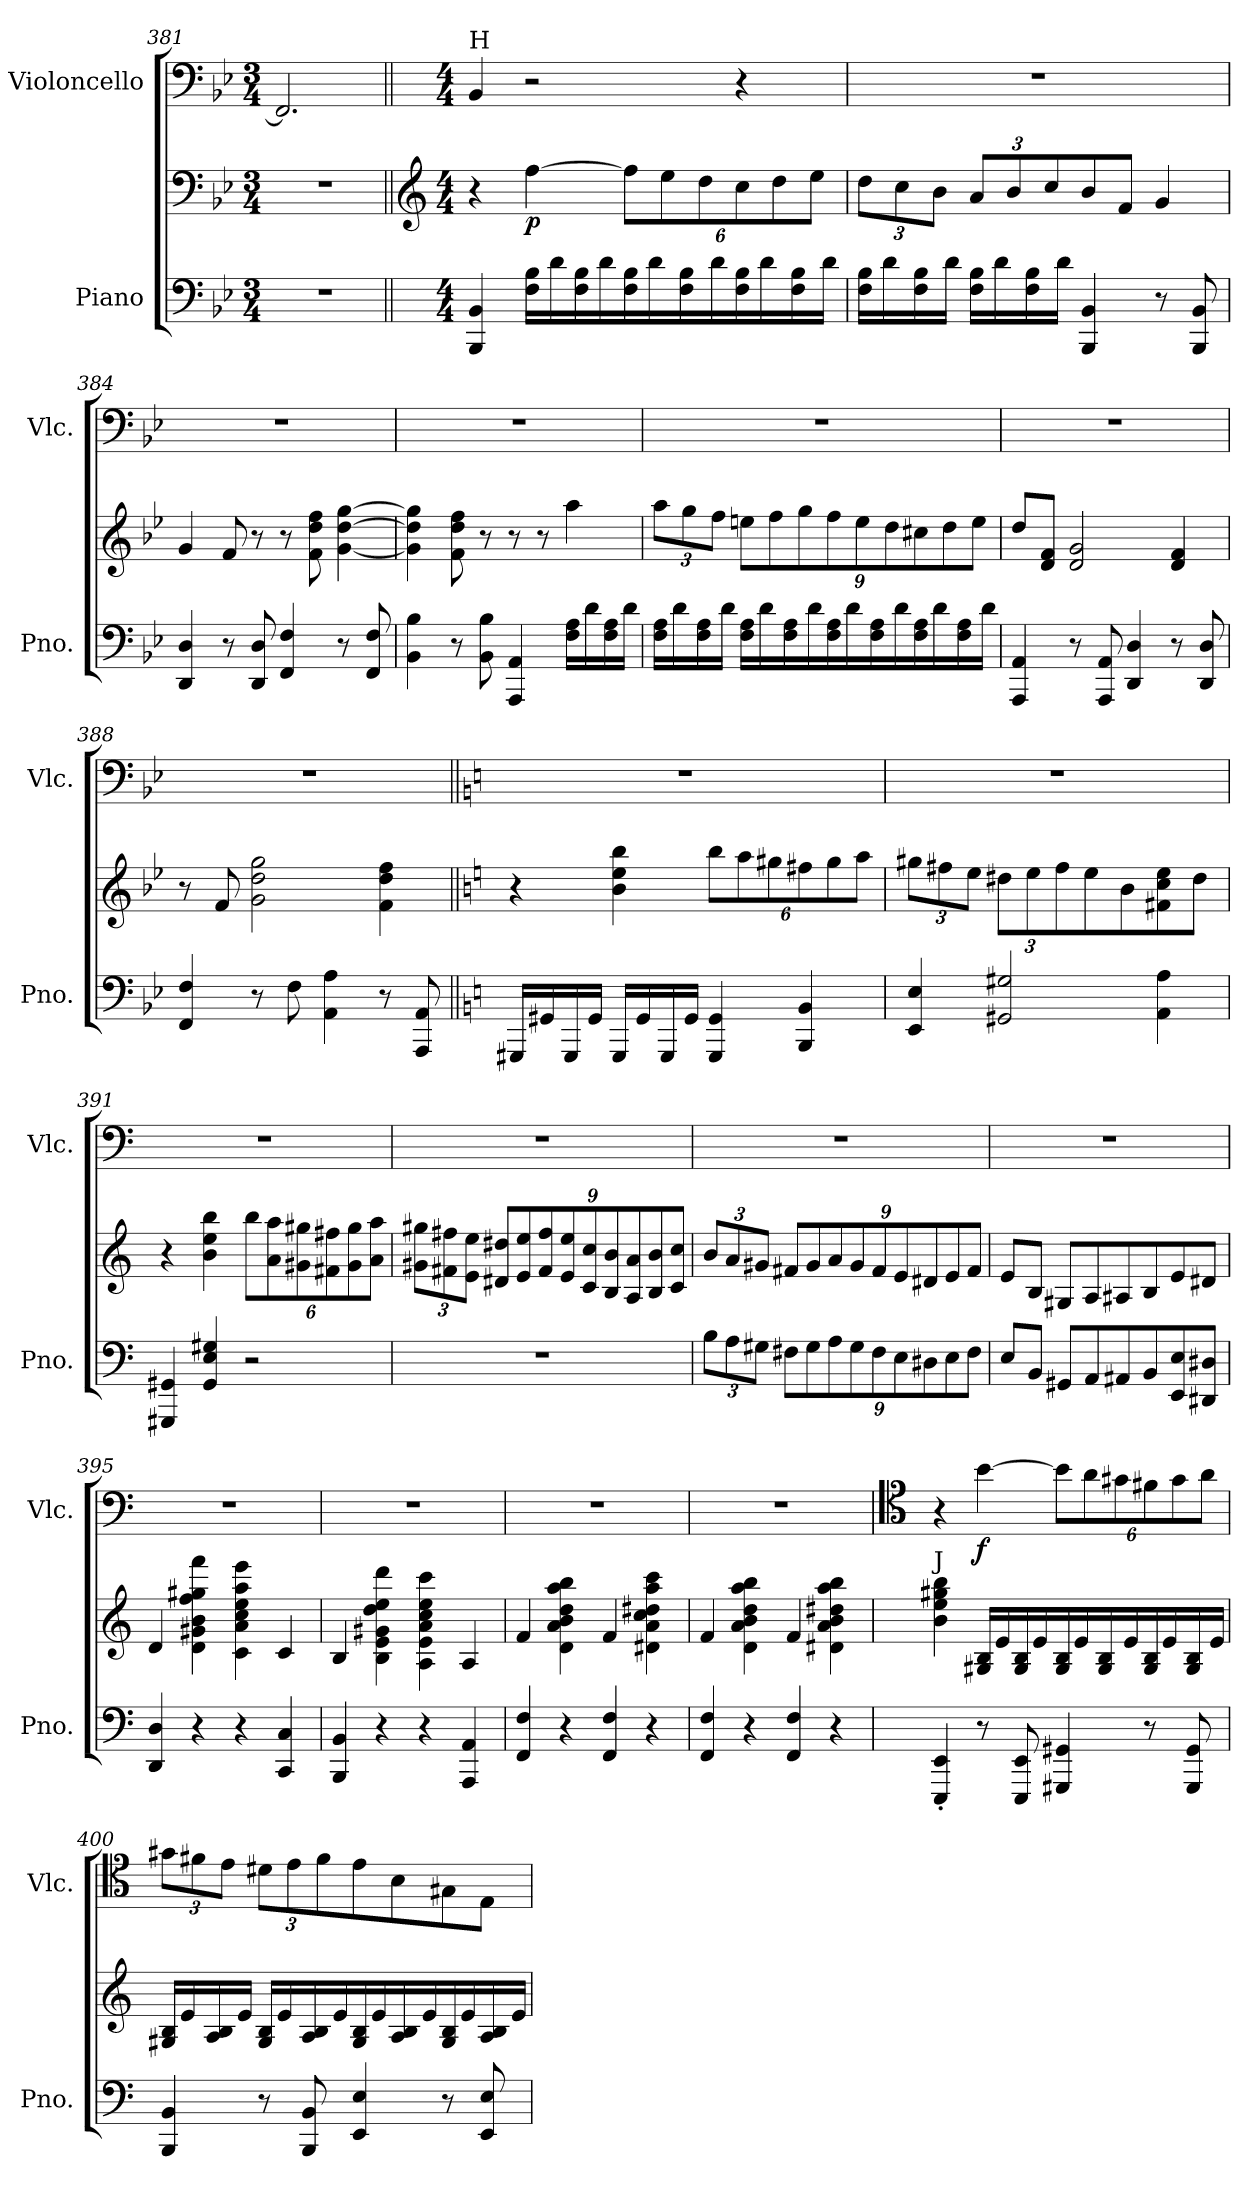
**kern	**kern	**dynam	**kern	**dynam
*part2	*part2	*part2	*part1	*part1
*staff3	*staff2	*staff2/3	*staff1	*staff1
*I"Piano	*	*	*I"Violoncello	*
*I'Pno.	*	*	*I'Vlc.	*
*clefF4	*clefF4	*	*clefF4	*
*k[b-e-]	*k[b-e-]	*	*k[b-e-]	*
*M3/4	*M3/4	*	*M3/4	*
=381	=381	=381	=381	=381
2.r	2.r	.	2.FF/]	.
=382||	=382||	=382||	=382||	=382||
*	*clefG2	*	*	*
*M4/4	*M4/4	*	*M4/4	*
!	!	!	!LO:TX:a:t=H	!
4BBB-/ 4BB-/	4r	.	4BB-/	.
!	!	!LO:DY:b	!	!
16F\ 16B-\LL	[4ff\	p	2r	.
16d\	.	.	.	.
16F\ 16B-\	.	.	.	.
16d\	.	.	.	.
*	*Xbrackettup	*	*	*
16F\ 16B-\	12ff\L]	.	.	.
16d\	.	.	.	.
.	12ee-\	.	.	.
16F\ 16B-\	.	.	.	.
.	12dd\	.	.	.
16d\	.	.	.	.
16F\ 16B-\	12cc\	.	4r	.
16d\	.	.	.	.
.	12dd\	.	.	.
16F\ 16B-\	.	.	.	.
.	12ee-\J	.	.	.
16d\JJ	.	.	.	.
=383	=383	=383	=383	=383
16F\ 16B-\LL	12dd\L	.	1r	.
16d\	.	.	.	.
.	12cc\	.	.	.
16F\ 16B-\	.	.	.	.
.	12b-\J	.	.	.
16d\JJ	.	.	.	.
16F\ 16B-\LL	12a/L	.	.	.
16d\	.	.	.	.
.	12b-/	.	.	.
16F\ 16B-\	.	.	.	.
.	12cc/	.	.	.
16d\JJ	.	.	.	.
4BBB-/ 4BB-/	8b-/	.	.	.
.	8f/J	.	.	.
8r	4g/	.	.	.
8BBB-/ 8BB-/	.	.	.	.
=384	=384	=384	=384	=384
4DD/ 4D/	4g/	.	1r	.
8r	8f/	.	.	.
8DD/ 8D/	8r	.	.	.
4FF/ 4F/	8r	.	.	.
.	8f\ 8dd\ 8ff\	.	.	.
8r	[4g\ [4dd\ [4gg\	.	.	.
8FF/ 8F/	.	.	.	.
!!LO:PB:g=z
=385	=385	=385	=385	=385
4BB-\ 4B-\	4g\] 4dd\] 4gg\]	.	1r	.
8r	8f\ 8dd\ 8ff\	.	.	.
8BB-\ 8B-\	8r	.	.	.
4AAA/ 4AA/	8r	.	.	.
.	8r	.	.	.
16F\ 16A\LL	4aa\	.	.	.
16d\	.	.	.	.
16F\ 16A\	.	.	.	.
16d\JJ	.	.	.	.
=386	=386	=386	=386	=386
16F\ 16A\LL	12aa\L	.	1r	.
16d\	.	.	.	.
.	12gg\	.	.	.
16F\ 16A\	.	.	.	.
.	12ff\J	.	.	.
16d\JJ	.	.	.	.
16F\ 16A\LL	12een\L	.	.	.
16d\	.	.	.	.
.	12ff\	.	.	.
16F\ 16A\	.	.	.	.
.	12gg\	.	.	.
16d\	.	.	.	.
16F\ 16A\	12ff\	.	.	.
16d\	.	.	.	.
.	12ee\	.	.	.
16F\ 16A\	.	.	.	.
.	12dd\	.	.	.
16d\	.	.	.	.
16F\ 16A\	12cc#X\	.	.	.
16d\	.	.	.	.
.	12dd\	.	.	.
16F\ 16A\	.	.	.	.
.	12ee\J	.	.	.
16d\JJ	.	.	.	.
=387	=387	=387	=387	=387
4AAA/ 4AA/	8dd/L	.	1r	.
.	8d/ 8f/J	.	.	.
8r	2d/ 2g/	.	.	.
8AAA/ 8AA/	.	.	.	.
4DD/ 4D/	.	.	.	.
8r	4d/ 4f/	.	.	.
8DD/ 8D/	.	.	.	.
=388	=388	=388	=388	=388
4FF/ 4F/	8r	.	1r	.
.	8f/	.	.	.
8r	2g\ 2dd\ 2gg\	.	.	.
8F\	.	.	.	.
4AA\ 4A\	.	.	.	.
8r	4f\ 4dd\ 4ff\	.	.	.
8AAA/ 8AA/	.	.	.	.
!!LO:LB:g=z
=389||	=389||	=389||	=389||	=389||
*k[]	*k[]	*	*k[]	*
16GGG#X/LL	4r	.	1r	.
16GG#X/	.	.	.	.
16GGG#/	.	.	.	.
16GG#/JJ	.	.	.	.
16GGG#/LL	4b\ 4ee\ 4bb\	.	.	.
16GG#/	.	.	.	.
16GGG#/	.	.	.	.
16GG#/JJ	.	.	.	.
4GGG#/ 4GG#/	12bb\L	.	.	.
.	12aa\	.	.	.
.	12gg#X\	.	.	.
4BBB/ 4BB/	12ff#X\	.	.	.
.	12gg#\	.	.	.
.	12aa\J	.	.	.
=390	=390	=390	=390	=390
4EE/ 4E/	12gg#X\L	.	1r	.
.	12ff#X\	.	.	.
.	12ee\J	.	.	.
2GG#X/ 2G#X/	12dd#X\L	.	.	.
.	12ee\	.	.	.
.	12ff#\	.	.	.
.	8ee\	.	.	.
.	8b\	.	.	.
4AA\ 4A\	8f#X\ 8cc\ 8ee\	.	.	.
.	8dd#\J	.	.	.
=391	=391	=391	=391	=391
4GGG#X/ 4GG#X/	4r	.	1r	.
4GG#/ 4E/ 4G#X/	4b\ 4ee\ 4bb\	.	.	.
2r	12bb\L	.	.	.
.	12a\ 12aa\	.	.	.
.	12g#X\ 12gg#X\	.	.	.
.	12f#X\ 12ff#X\	.	.	.
.	12g#\ 12gg#\	.	.	.
.	12a\ 12aa\J	.	.	.
!!LO:LB:g=z
=392	=392	=392	=392	=392
1r	12g#X\ 12gg#X\L	.	1r	.
.	12f#X\ 12ff#X\	.	.	.
.	12e\ 12ee\J	.	.	.
.	12d#X/ 12dd#X/L	.	.	.
.	12e/ 12ee/	.	.	.
.	12f#/ 12ff#/	.	.	.
.	12e/ 12ee/	.	.	.
.	12c/ 12cc/	.	.	.
.	12B/ 12b/	.	.	.
.	12A/ 12a/	.	.	.
.	12B/ 12b/	.	.	.
.	12c/ 12cc/J	.	.	.
=393	=393	=393	=393	=393
*Xbrackettup	*	*	*	*
12B\L	12b/L	.	1r	.
12A\	12a/	.	.	.
12G#X\J	12g#X/J	.	.	.
12F#X\L	12f#X/L	.	.	.
12G#\	12g#/	.	.	.
12A\	12a/	.	.	.
12G#\	12g#/	.	.	.
12F#\	12f#/	.	.	.
12E\	12e/	.	.	.
12D#X\	12d#X/	.	.	.
12E\	12e/	.	.	.
12F#\J	12f#/J	.	.	.
=394	=394	=394	=394	=394
8E/L	8e/L	.	1r	.
8BB/J	8B/J	.	.	.
8GG#X/L	8G#X/L	.	.	.
8AA/	8A/	.	.	.
8AA#X/	8A#X/	.	.	.
8BB/	8B/	.	.	.
8EE/ 8E/	8e/	.	.	.
8DD#X/ 8D#X/J	8d#X/J	.	.	.
=395	=395	=395	=395	=395
4DD/ 4D/	4d/	.	1r	.
4r	4d\ 4g#X\ 4b\ 4ff\ 4gg#X\ 4fff\	.	.	.
4r	4c\ 4a\ 4cc\ 4ee\ 4aa\ 4eee\	.	.	.
4CC/ 4C/	4c/	.	.	.
!!LO:LB:g=z
=396	=396	=396	=396	=396
4BBB/ 4BB/	4B/	.	1r	.
4r	4B\ 4e\ 4g#X\ 4dd\ 4ee\ 4ddd\	.	.	.
4r	4A\ 4e\ 4a\ 4cc\ 4ee\ 4ccc\	.	.	.
4AAA/ 4AA/	4A/	.	.	.
=397	=397	=397	=397	=397
4FF/ 4F/	4f/	.	1r	.
4r	4d\ 4a\ 4b\ 4dd\ 4aa\ 4bb\	.	.	.
4FF/ 4F/	4f/	.	.	.
4r	4d#X\ 4a\ 4cc\ 4dd#X\ 4aa\ 4ccc\	.	.	.
=398	=398	=398	=398	=398
4FF/ 4F/	4f/	.	1r	.
4r	4d\ 4a\ 4b\ 4dd\ 4aa\ 4bb\	.	.	.
4FF/ 4F/	4f/	.	.	.
4r	4d#X\ 4a\ 4b\ 4dd#X\ 4aa\ 4bb\	.	.	.
=399	=399	=399	=399	=399
*	*	*	*clefC4	*
!	!LO:TX:a:t=J	!	!	!
4EEE/' 4EE/'	4b\ 4ee\ 4gg#X\ 4bb\	.	4r	.
!	!	!	!	!LO:DY:b
8r	16G#X/ 16B/LL	.	[4b\	f
.	16e/	.	.	.
8EEE/ 8EE/	16G#/ 16B/	.	.	.
.	16e/	.	.	.
*	*	*	*Xbrackettup	*
4GGG#X/ 4GG#X/	16G#/ 16B/	.	12b\L]	.
.	16e/	.	.	.
.	.	.	12a\	.
.	16G#/ 16B/	.	.	.
.	.	.	12g#X\	.
.	16e/	.	.	.
8r	16G#/ 16B/	.	12f#X\	.
.	16e/	.	.	.
.	.	.	12g#\	.
8GGG#/ 8GG#/	16G#/ 16B/	.	.	.
.	.	.	12a\J	.
.	16e/JJ	.	.	.
!!LO:PB:g=z
=400	=400	=400	=400	=400
4BBB/ 4BB/	16G#X/ 16B/LL	.	12g#X\L	.
.	16e/	.	.	.
.	.	.	12f#X\	.
.	16A/ 16B/	.	.	.
.	.	.	12e\J	.
.	16e/JJ	.	.	.
8r	16G#/ 16B/LL	.	12d#X\L	.
.	16e/	.	.	.
.	.	.	12e\	.
8BBB/ 8BB/	16A/ 16B/	.	.	.
.	.	.	12f#\	.
.	16e/	.	.	.
4EE/ 4E/	16G#/ 16B/	.	8e\	.
.	16e/	.	.	.
.	16A/ 16B/	.	8B\	.
.	16e/	.	.	.
8r	16G#/ 16B/	.	8G#X\	.
.	16e/	.	.	.
8EE/ 8E/	16A/ 16B/	.	8E\J	.
.	16e/JJ	.	.	.
=	=	=	=	=
*-	*-	*-	*-	*-
